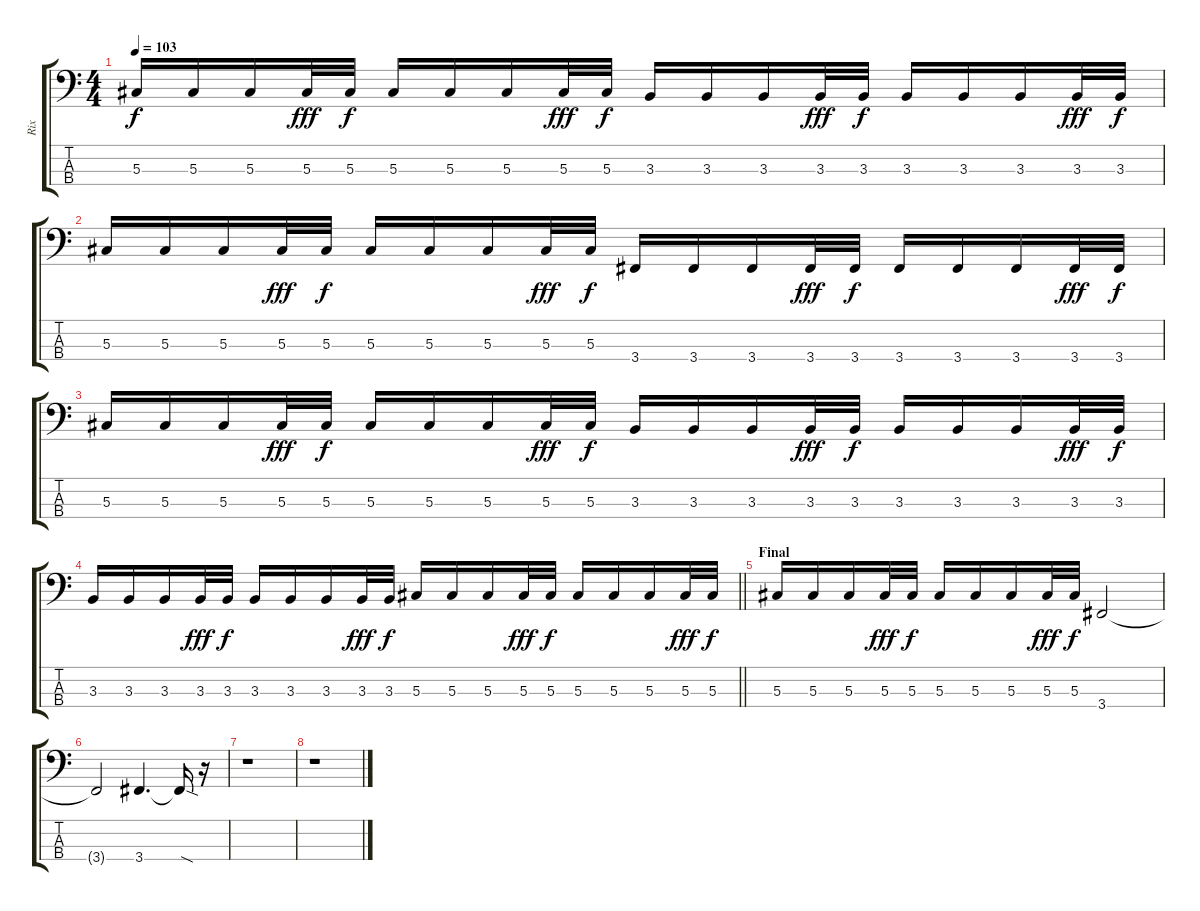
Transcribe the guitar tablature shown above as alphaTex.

\track ("Rix" "Rix") {instrument electricbasspick}
\staff {score tabs}
\tuning (Gb2 Db2 Ab1 Eb1) {hide}
\ts (4 4)
\tempo 103
\clef f4
\ks c
5.3.16{dy f} 5.3.16 5.3.16 5.3.32{dy fff} 5.3.32{dy f} 5.3.16 5.3.16 5.3.16 5.3.32{dy fff} 5.3.32{dy f} 3.3.16 3.3.16 3.3.16 3.3.32{dy fff} 3.3.32{dy f} 3.3.16 3.3.16 3.3.16 3.3.32{dy fff} 3.3.32{dy f} |
5.3.16 5.3.16 5.3.16 5.3.32{dy fff} 5.3.32{dy f} 5.3.16 5.3.16 5.3.16 5.3.32{dy fff} 5.3.32{dy f} 3.4.16 3.4.16 3.4.16 3.4.32{dy fff} 3.4.32{dy f} 3.4.16 3.4.16 3.4.16 3.4.32{dy fff} 3.4.32{dy f} |
5.3.16 5.3.16 5.3.16 5.3.32{dy fff} 5.3.32{dy f} 5.3.16 5.3.16 5.3.16 5.3.32{dy fff} 5.3.32{dy f} 3.3.16 3.3.16 3.3.16 3.3.32{dy fff} 3.3.32{dy f} 3.3.16 3.3.16 3.3.16 3.3.32{dy fff} 3.3.32{dy f} |
\barLineRight lightlight
3.3.16 3.3.16 3.3.16 3.3.32{dy fff} 3.3.32{dy f} 3.3.16 3.3.16 3.3.16 3.3.32{dy fff} 3.3.32{dy f} 5.3.16 5.3.16 5.3.16 5.3.32{dy fff} 5.3.32{dy f} 5.3.16 5.3.16 5.3.16 5.3.32{dy fff} 5.3.32{dy f} |
\section ("" "Final")
5.3.16 5.3.16 5.3.16 5.3.32{dy fff} 5.3.32{dy f} 5.3.16 5.3.16 5.3.16 5.3.32{dy fff} 5.3.32{dy f} 3.4.2 |
3.4{t}.2 3.4.4{d} 3.4{sod t}.16 r.16 |
r.1 |
r.1
